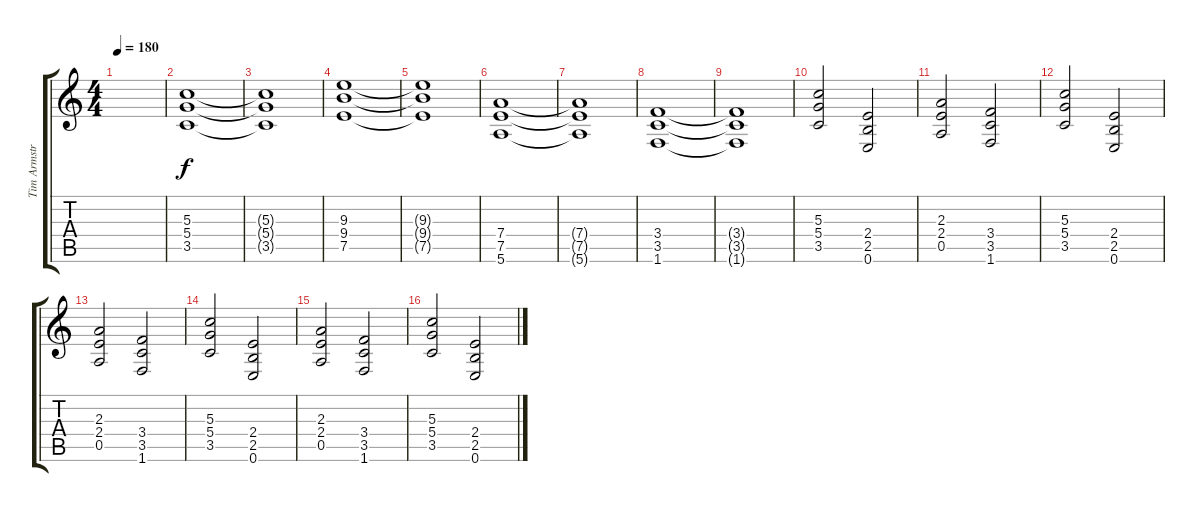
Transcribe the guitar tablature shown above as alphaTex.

\track ("Tim Armstrong" "Tim Armstr") {instrument distortionguitar}
\staff {score tabs}
\tuning (E4 B3 G3 D3 A2 E2) {hide}
\ts (4 4)
\tempo 180
\clef g2
\ks c
|
(5.3 5.4 3.5).1 |
(5.3{t} 5.4{t} 3.5{t}).1 |
(9.3 9.4 7.5).1 |
(9.3{t} 9.4{t} 7.5{t}).1 |
(7.4 7.5 5.6).1 |
(7.4{t} 7.5{t} 5.6{t}).1 |
(3.4 3.5 1.6).1 |
(3.4{t} 3.5{t} 1.6{t}).1 |
(5.3 5.4 3.5).2 (2.4 2.5 0.6).2 |
(2.3 2.4 0.5).2 (3.4 3.5 1.6).2 |
(5.3 5.4 3.5).2 (2.4 2.5 0.6).2 |
(2.3 2.4 0.5).2 (3.4 3.5 1.6).2 |
(5.3 5.4 3.5).2 (2.4 2.5 0.6).2 |
(2.3 2.4 0.5).2 (3.4 3.5 1.6).2 |
(5.3 5.4 3.5).2 (2.4 2.5 0.6).2
